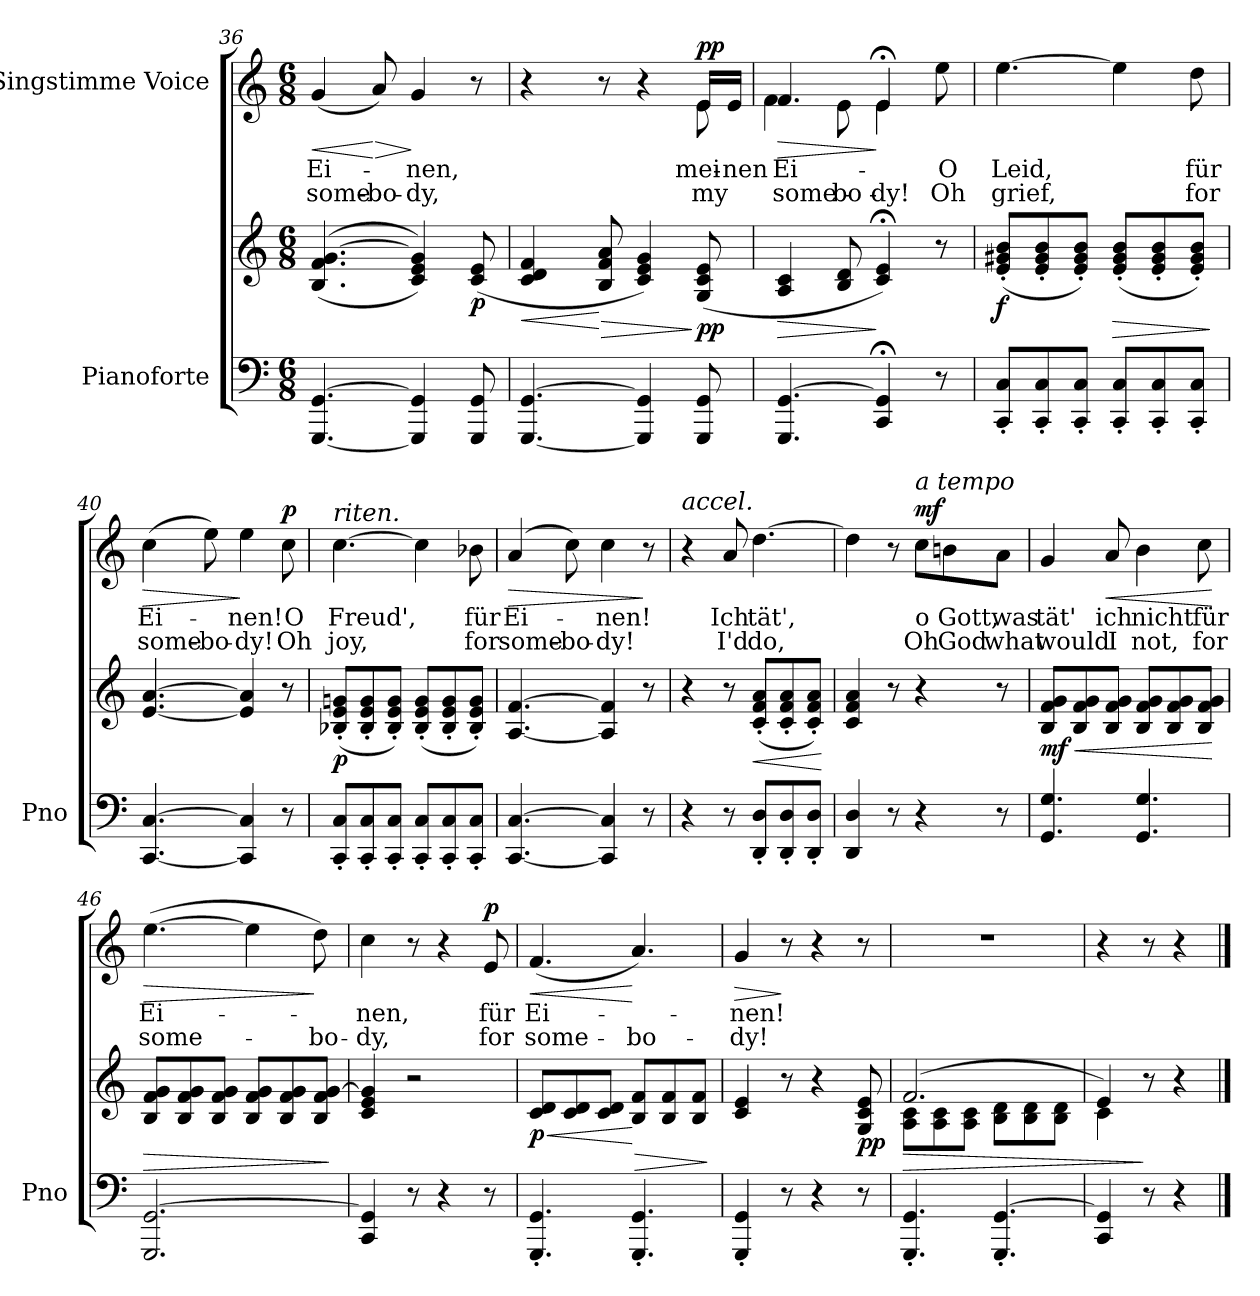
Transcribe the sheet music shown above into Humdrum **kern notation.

**kern	**kern	**dynam	**kern	**text	**text	**dynam
*part2	*part2	*part2	*part1	*part1	*part1	*part1
*staff3	*staff2	*staff2/3	*staff1	*staff1	*staff1	*staff1
*I"Pianoforte	*	*	*I"Singstimme Voice	*	*	*
*I'Pno	*	*	*	*	*	*
*clefF4	*clefG2	*	*clefG2	*	*	*
*k[]	*k[]	*	*k[]	*	*	*
*M6/8	*M6/8	*	*M6/8	*	*	*
=36	=36	=36	=36	=36	=36	=36
!	!	!	!	!	!	!LO:HP:b
[4.GGG/ [4.GG/	(<(<4.B/ 4.f/ [4.g/	.	(4g/	Ei-	some-	<
!	!	!	!	!	!	!LO:HP:n=1:b
.	.	.	8a/)	.	-bo-	[ >
4GGG/] 4GG/]	4c/ 4e/ 4g/]))	.	4g/	-nen,	-dy,	]
!	!	!LO:DY:b	!	!	!	!
8GGG/ 8GG/	(>8c/ 8e/	p	8r	.	.	.
=37	=37	=37	=37	=37	=37	=37
!	!	!LO:HP:b	!	!	!	!
*	*	*	*^	*	*	*
[4.GGG/ [4.GG/	4c/ 4d/ 4f/	<	4r	8ryy	.	.	.
!	!	!LO:HP:n=1:b	!	!	!	!	!
*	*	*	*v	*v	*	*	*
.	8B/ 8f/ 8a/	[ >	8r	.	.	.
4GGG/] 4GG/]	4c/ 4e/ 4g/)	.	4r	.	.	.
*	*	*	*^	*	*	*
!	!	!LO:DY:n=1:b	!	!	!	!	!LO:DY:a
8GGG/ 8GG/	(>8G/ 8c/ 8e/	] pp	16e/LL	8e\	mei-	my	pp
.	.	.	16e/JJ	.	-nen	.	.
=38	=38	=38	=38	=38	=38	=38	=38
!	!	!LO:HP:b	!LO:N:head=solid	!	!	!	!LO:HP:b
4.GGG/ [4.GG/	4A/ 4c/	>	4.f/	4f\	Ei-	-some-	>
.	8B/ 8d/	.	.	8e\	.	bo-	.
4CC/;< 4GG/];<	4c/;< 4e/;<)	]	4e;</	4e\	.	-dy!	]
!	!	!	!	!	!	!	!LO:DY:a
8r	8r	.	8ee\	8ryy	O	Oh	other-dynamics
=39	=39	=39	=39	=39	=39	=39	=39
!	!	!LO:DY:b	!	!	!	!	!LO:DY:a
!	!	!	!	!	!	!	!LO:DY:n=1:a
*	*	*	*v	*v	*	*	*
8CC/' 8C/'L	(8e/' 8g#X/' 8b/'L	f	[4.ee\	Leid,	grief,	f other-dynamics
8CC/' 8C/'	8e/' 8g#/' 8b/'	.	.	.	.	.
8CC/' 8C/'J	8e/' 8g#/' 8b/'J)	.	.	.	.	.
!	!	!LO:HP:b	!	!	!	!
8CC/' 8C/'L	(8e/' 8g#/' 8b/'L	>	4ee\]	.	.	.
8CC/' 8C/'	8e/' 8g#/' 8b/'	.	.	.	.	.
8CC/' 8C/'J	8e/' 8g#/' 8b/'J)	.	8dd\	für	for	.
.	.	]	.	.	.	.
=40	=40	=40	=40	=40	=40	=40
!	!	!	!	!	!	!LO:HP:b
[4.CC/ [4.C/	[4.e/ [4.a/	.	(4cc\	Ei-	some-	>
.	.	.	8ee\)	.	-bo-	.
4CC/] 4C/]	4e/] 4a/]	.	4ee\	-nen!	-dy!	]
!	!	!	!	!	!	!LO:DY:a
8r	8r	.	8cc\	O	Oh	p
=41	=41	=41	=41	=41	=41	=41
!	!	!	!LO:TX:a:i:t=riten.	!	!	!
!	!	!LO:DY:b	!	!	!	!
8CC/' 8C/'L	(8B-X/' 8e/' 8gn/'L	p	[4.cc\	Freud',	joy,	.
8CC/' 8C/'	8B-/' 8e/' 8g/'	.	.	.	.	.
8CC/' 8C/'J	8B-/' 8e/' 8g/'J)	.	.	.	.	.
8CC/' 8C/'L	(8B-/' 8e/' 8g/'L	.	4cc\]	.	.	.
8CC/' 8C/'	8B-/' 8e/' 8g/'	.	.	.	.	.
8CC/' 8C/'J	8B-/' 8e/' 8g/'J)	.	8b-X\	für	for	.
=42	=42	=42	=42	=42	=42	=42
!	!	!	!	!	!	!LO:HP:b
[4.CC/ [4.C/	[4.A/ [4.f/	.	(4a/	Ei-	some-	>
.	.	.	8cc\)	.	-bo-	.
4CC/] 4C/]	4A/] 4f/]	.	4cc\	-nen!	-dy!	.
8r	8r	.	8r	.	.	]
=43	=43	=43	=43	=43	=43	=43
!	!	!	!LO:TX:a:i:t=accel.	!	!	!
4r	4r	.	4r	.	.	.
8r	8r	.	8a/	Ich	I'd	.
!	!	!LO:HP:b	!	!	!	!
8DD/' 8D/'L	(8c/' 8f/' 8a/'L	<	[4.dd\	tät',	do,	.
8DD/' 8D/'	8c/' 8f/' 8a/'	.	.	.	.	.
8DD/' 8D/'J	8c/' 8f/' 8a/'J)	.	.	.	.	.
.	.	[	.	.	.	.
=44	=44	=44	=44	=44	=44	=44
4DD/ 4D/	4c/ 4f/ 4a/	.	4dd\]	.	.	.
8r	8r	.	8r	.	.	.
!	!	!	!LO:TX:a:i:t=a tempo	!	!	!
!	!	!	!	!	!	!LO:DY:a
4r	4r	.	8cc\L	o	Oh	mf
.	.	.	8bn\	Gott,	God	.
8r	8r	.	8a\J	was	what	.
=45	=45	=45	=45	=45	=45	=45
!	!	!LO:HP:b	!	!	!	!
!	!	!LO:DY:n=1:b	!	!	!	!
4.GG/ 4.G/	8B/ 8f/ 8g/L	< mf	4g/	tät'	would	.
.	8B/ 8f/ 8g/	.	.	.	.	.
!	!	!	!	!	!	!LO:HP:b
.	8B/ 8f/ 8g/J	.	8a/	ich	I	<
4.GG/ 4.G/	8B/ 8f/ 8g/L	.	4b\	nicht	not,	.
.	8B/ 8f/ 8g/	.	.	.	.	.
.	8B/ 8f/ 8g/J	.	8cc\	für	for	.
.	.	[	.	.	.	[
=46	=46	=46	=46	=46	=46	=46
!	!	!LO:HP:b	!	!	!	!LO:HP:b
2.GGG/ [2.GG/	8B/ 8f/ 8g/L	>	([4.ee\	Ei-	some-	>
.	8B/ 8f/ 8g/	.	.	.	.	.
.	8B/ 8f/ 8g/J	.	.	.	.	.
.	8B/ 8f/ 8g/L	.	4ee\]	.	.	.
.	8B/ 8f/ 8g/	.	.	.	.	.
.	8B/ 8f/ [8g/J	.	8dd\)	.	-bo-	]
.	.	]	.	.	.	.
=47	=47	=47	=47	=47	=47	=47
4CC/ 4GG/]	4c/ 4e/ 4g/]	.	4cc\	-nen,	-dy,	.
8r	2r	.	8r	.	.	.
4r	.	.	4r	.	.	.
!	!	!	!	!	!	!LO:DY:a
8r	.	.	8e/	für	for	p
=48	=48	=48	=48	=48	=48	=48
!	!	!LO:HP:b	!	!	!	!LO:HP:b
!	!	!LO:DY:n=1:b	!	!	!	!
4.GGG/' 4.GG/'	8c/ 8d/L	< p	(4.f/	Ei-	some-	<
.	8c/ 8d/	.	.	.	.	.
.	8c/ 8d/J	.	.	.	.	.
!	!	!LO:HP:n=1:b	!	!	!	!
4.GGG/' 4.GG/'	8B/ 8f/L	[ >	4.a/)	.	-bo-	[
.	8B/ 8f/	.	.	.	.	.
.	8B/ 8f/J	.	.	.	.	.
.	.	]	.	.	.	.
=49	=49	=49	=49	=49	=49	=49
!	!	!	!	!	!	!LO:HP:b
4GGG/' 4GG/'	4c/ 4e/	.	4g/	-nen!	-dy!	>
8r	8r	.	8r	.	.	]
4r	4r	.	4r	.	.	.
!	!	!LO:DY:b	!	!	!	!
8r	8G/ 8c/ 8e/	pp	8r	.	.	.
=50	=50	=50	=50	=50	=50	=50
!	!	!LO:HP:b	!	!	!	!
*	*^	*	*	*	*	*
4.GGG/' 4.GG/'	(2.f/	8A\ 8c\L	>	2.r	.	.	.
.	.	8A\ 8c\	.	.	.	.	.
.	.	8A\ 8c\J	.	.	.	.	.
4.GGG/' [4.GG/'	.	8B\ 8d\L	.	.	.	.	.
.	.	8B\ 8d\	.	.	.	.	.
.	.	8B\ 8d\J	.	.	.	.	.
=51	=51	=51	=51	=51	=51	=51	=51
4CC/ 4GG/]	4e/)	4c\	.	4r	.	.	.
8r	8r	4.ryy	]	8r	.	.	.
4r	4r	.	.	4r	.	.	.
*	*v	*v	*	*	*	*	*
==	==	==	==	==	==	==
*-	*-	*-	*-	*-	*-	*-
